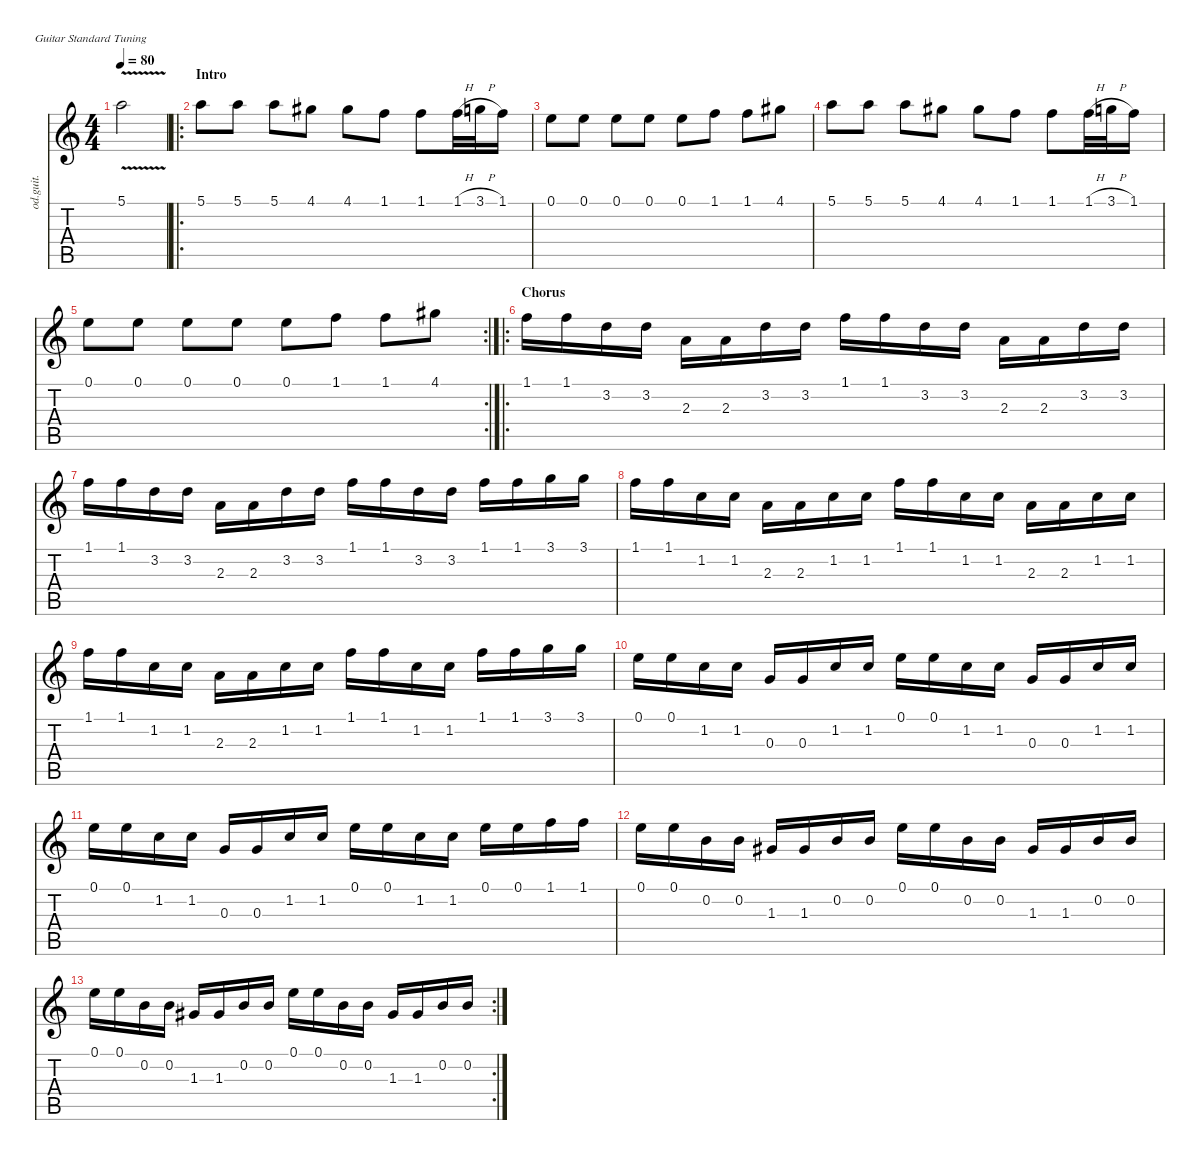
\defaultSystemsLayout 4
\hideDynamics
\bracketExtendMode nobrackets
\chordDiagramsInScore
\track ("Overdriven Guitar" "od.guit.") {defaultSystemsLayout 2 instrument overdrivenguitar}
\staff {score tabs}
\tuning (E4 B3 G3 D3 A2 E2)
\ts (4 4)
\ac
\tempo 80
\clef g2
\ks c
5.1{v}.2{dy mf instrument overdrivenguitar beam Down} |
\ro
\section ("" "Intro")
5.1.8{beam Down} 5.1.8{beam Down} 5.1.8{beam Down} 4.1{acc #}.8{beam Down} 4.1{acc #}.8{beam Down} 1.1.8{beam Down} 1.1.8{beam Down} 1.1{h}.32{beam Down} 3.1{h}.32{beam Down} 1.1.16{beam Down} |
0.1.8{beam Down} 0.1.8{beam Down} 0.1.8{beam Down} 0.1.8{beam Down} 0.1.8{beam Down} 1.1.8{beam Down} 1.1.8{beam Down} 4.1{acc #}.8{beam Down} |
\scale
0.50814 5.1.8{beam Down} 5.1.8{beam Down} 5.1.8{beam Down} 4.1{acc #}.8{beam Down} 4.1{acc #}.8{beam Down} 1.1.8{beam Down} 1.1.8{beam Down} 1.1{h}.32{beam Down} 3.1{h}.32{beam Down} 1.1.16{beam Down} |
\rc 2
\scale
0.49186 0.1.8{beam Down} 0.1.8{beam Down} 0.1.8{beam Down} 0.1.8{beam Down} 0.1.8{beam Down} 1.1.8{beam Down} 1.1.8{beam Down} 4.1{acc #}.8{beam Down} |
\ro
\section ("" "Chorus")
\scale
0.521424 1.1.16{beam Down} 1.1.16{beam Down} 3.2.16{beam Down} 3.2.16{beam Down} 2.3.16{beam Down} 2.3.16{beam Down} 3.2.16{beam Down} 3.2.16{beam Down} 1.1.16{beam Down} 1.1.16{beam Down} 3.2.16{beam Down} 3.2.16{beam Down} 2.3.16{beam Down} 2.3.16{beam Down} 3.2.16{beam Down} 3.2.16{beam Down} |
\scale
0.478576 1.1.16{beam Down} 1.1.16{beam Down} 3.2.16{beam Down} 3.2.16{beam Down} 2.3.16{beam Down} 2.3.16{beam Down} 3.2.16{beam Down} 3.2.16{beam Down} 1.1.16{beam Down} 1.1.16{beam Down} 3.2.16{beam Down} 3.2.16{beam Down} 1.1.16{beam Down} 1.1.16{beam Down} 3.1.16{beam Down} 3.1.16{beam Down} |
\scale
0.515475 1.1.16{beam Down} 1.1.16{beam Down} 1.2.16{beam Down} 1.2.16{beam Down} 2.3.16{beam Down} 2.3.16{beam Down} 1.2.16{beam Down} 1.2.16{beam Down} 1.1.16{beam Down} 1.1.16{beam Down} 1.2.16{beam Down} 1.2.16{beam Down} 2.3.16{beam Down} 2.3.16{beam Down} 1.2.16{beam Down} 1.2.16{beam Down} |
\scale
0.484525 1.1.16{beam Down} 1.1.16{beam Down} 1.2.16{beam Down} 1.2.16{beam Down} 2.3.16{beam Down} 2.3.16{beam Down} 1.2.16{beam Down} 1.2.16{beam Down} 1.1.16{beam Down} 1.1.16{beam Down} 1.2.16{beam Down} 1.2.16{beam Down} 1.1.16{beam Down} 1.1.16{beam Down} 3.1.16{beam Down} 3.1.16{beam Down} |
\scale
0.515475 0.1.16{beam Down} 0.1.16{beam Down} 1.2.16{beam Down} 1.2.16{beam Down} 0.3.16{beam Up} 0.3.16{beam Up} 1.2.16{beam Up} 1.2.16{beam Up} 0.1.16{beam Down} 0.1.16{beam Down} 1.2.16{beam Down} 1.2.16{beam Down} 0.3.16{beam Up} 0.3.16{beam Up} 1.2.16{beam Up} 1.2.16{beam Up} |
\scale
0.484525 0.1.16{beam Down} 0.1.16{beam Down} 1.2.16{beam Down} 1.2.16{beam Down} 0.3.16{beam Up} 0.3.16{beam Up} 1.2.16{beam Up} 1.2.16{beam Up} 0.1.16{beam Down} 0.1.16{beam Down} 1.2.16{beam Down} 1.2.16{beam Down} 0.1.16{beam Down} 0.1.16{beam Down} 1.1.16{beam Down} 1.1.16{beam Down} |
\scale
0.510386 0.1.16{beam Down} 0.1.16{beam Down} 0.2.16{beam Down} 0.2.16{beam Down} 1.3{acc #}.16{beam Up} 1.3{acc #}.16{beam Up} 0.2.16{beam Up} 0.2.16{beam Up} 0.1.16{beam Down} 0.1.16{beam Down} 0.2.16{beam Down} 0.2.16{beam Down} 1.3{acc #}.16{beam Up} 1.3{acc #}.16{beam Up} 0.2.16{beam Up} 0.2.16{beam Up} |
\rc 2
\scale
0.489614 0.1.16{beam Down} 0.1.16{beam Down} 0.2.16{beam Down} 0.2.16{beam Down} 1.3{acc #}.16{beam Up} 1.3{acc #}.16{beam Up} 0.2.16{beam Up} 0.2.16{beam Up} 0.1.16{beam Down} 0.1.16{beam Down} 0.2.16{beam Down} 0.2.16{beam Down} 1.3{acc #}.16{beam Up} 1.3{acc #}.16{beam Up} 0.2.16{beam Up} 0.2.16{beam Up}
